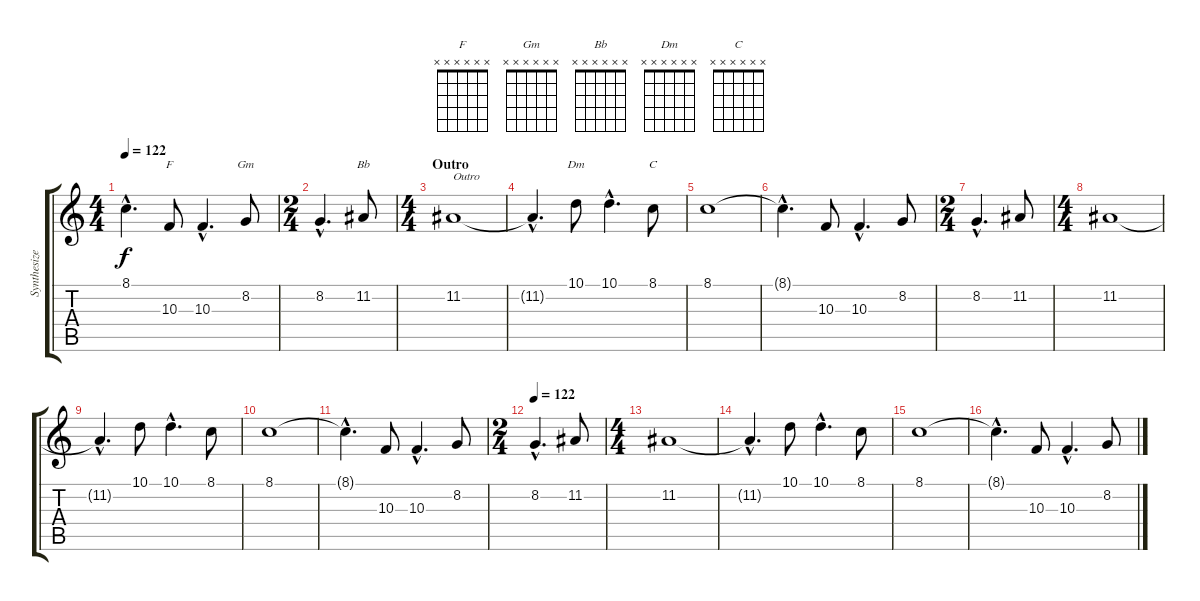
\track ("Synthesizer 2" "Synthesize") {instrument lead2sawtooth}
\staff {score tabs}
\tuning (E4 B3 G3 D3 A2 E2) {hide}
\chord ("F" x x x x x x) {firstfret 0}
\chord ("Gm" x x x x x x) {firstfret 0}
\chord ("Bb" x x x x x x) {firstfret 0}
\chord ("Dm" x x x x x x) {firstfret 0}
\chord ("C" x x x x x x) {firstfret 0}
\ts (4 4)
\tempo 122
\clef g2
\ks c
8.1{hac t}.4{d dy f} 10.3.8{ch "F"} 10.3{hac}.4{d} 8.2.8{ch "Gm"} |
\ts (2 4)
8.2{hac}.4{d} 11.2.8{ch "Bb"} |
\ts (4 4)
\section ("" "Outro")
11.2.1{txt "Outro"} |
11.2{hac t}.4{d} 10.1.8{ch "Dm"} 10.1{hac}.4{d} 8.1.8{ch "C"} |
8.1.1 |
8.1{hac t}.4{d} 10.3.8 10.3{hac}.4{d} 8.2.8 |
\ts (2 4)
8.2{hac}.4{d} 11.2.8 |
\ts (4 4)
11.2.1 |
11.2{hac t}.4{d} 10.1.8 10.1{hac}.4{d} 8.1.8 |
8.1.1 |
8.1{hac t}.4{d} 10.3.8 10.3{hac}.4{d} 8.2.8 |
\ts (2 4)
\tempo 122
8.2{hac}.4{d} 11.2.8 |
\ts (4 4)
11.2.1 |
11.2{hac t}.4{d} 10.1.8 10.1{hac}.4{d} 8.1.8 |
8.1.1 |
8.1{hac t}.4{d} 10.3.8 10.3{hac}.4{d} 8.2.8
